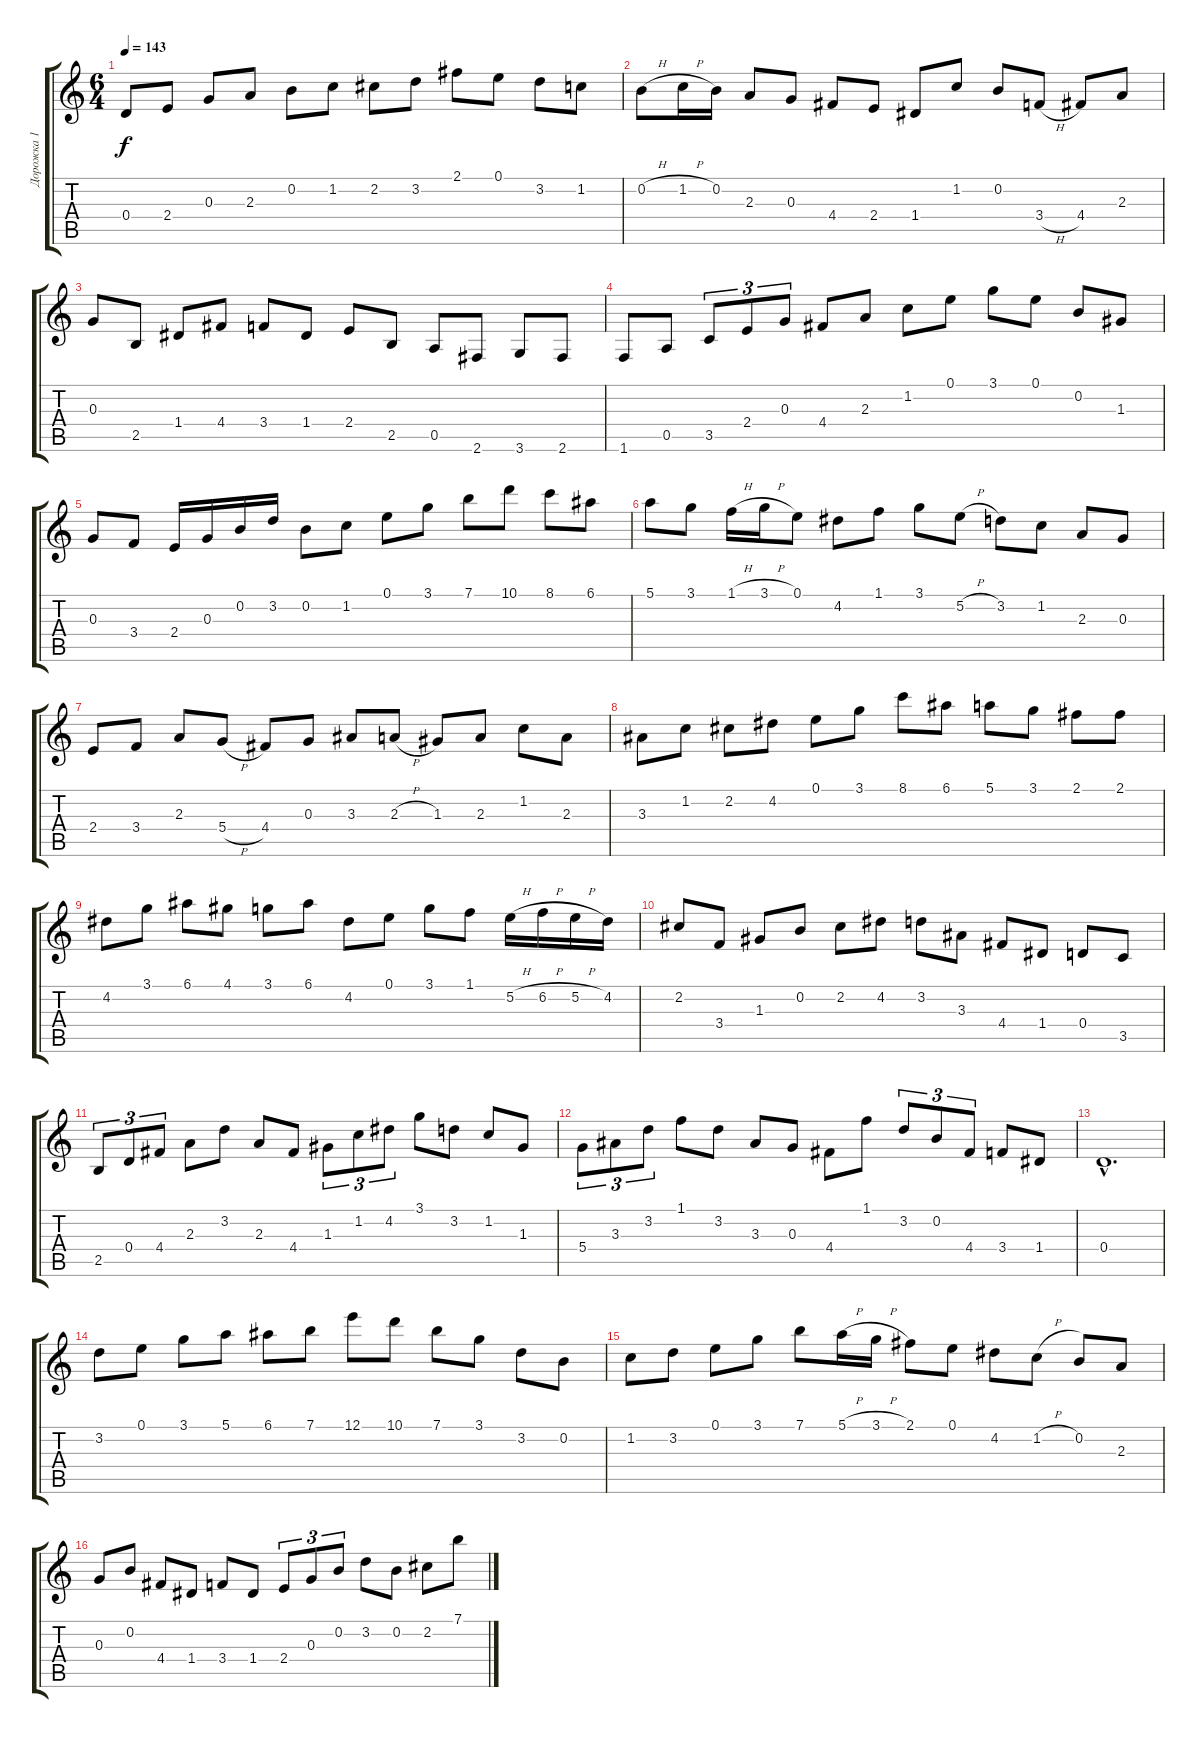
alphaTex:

\track ("Дорожка 1" "Дорожка 1") {instrument acousticguitarnylon}
\staff {score tabs}
\tuning (E4 B3 G3 D3 A2 E2) {hide}
\ts (6 4)
\tempo 143
\clef g2
\ks c
0.4.8{dy f instrument acousticguitarnylon} 2.4.8 0.3.8 2.3.8 0.2.8 1.2.8 2.2.8 3.2.8 2.1.8 0.1.8 3.2.8 1.2.8 |
0.2{h}.8 1.2{h}.16 0.2.16 2.3.8 0.3.8 4.4.8 2.4.8 1.4.8 1.2.8 0.2.8 3.4{h}.8 4.4.8 2.3.8 |
0.3.8 2.5.8 1.4.8 4.4.8 3.4.8 1.4.8 2.4.8 2.5.8 0.5.8 2.6.8 3.6.8 2.6.8 |
1.6.8 0.5.8 3.5.8{tu (3 2)} 2.4.8{tu (3 2)} 0.3.8{tu (3 2)} 4.4.8 2.3.8 1.2.8 0.1.8 3.1.8 0.1.8 0.2.8 1.3.8 |
0.3.8 3.4.8 2.4.16 0.3.16 0.2.16 3.2.16 0.2.8 1.2.8 0.1.8 3.1.8 7.1.8 10.1.8 8.1.8 6.1.8 |
5.1.8 3.1.8 1.1{h}.16 3.1{h}.16 0.1.8 4.2.8 1.1.8 3.1.8 5.2{h}.8 3.2.8 1.2.8 2.3.8 0.3.8 |
2.4.8 3.4.8 2.3.8 5.4{h}.8 4.4.8 0.3.8 3.3.8 2.3{h}.8 1.3.8 2.3.8 1.2.8 2.3.8 |
3.3.8 1.2.8 2.2.8 4.2.8 0.1.8 3.1.8 8.1.8 6.1.8 5.1.8 3.1.8 2.1.8 2.1.8 |
4.2.8 3.1.8 6.1.8 4.1.8 3.1.8 6.1.8 4.2.8 0.1.8 3.1.8 1.1.8 5.2{h}.16 6.2{h}.16 5.2{h}.16 4.2.16 |
2.2.8 3.4.8 1.3.8 0.2.8 2.2.8 4.2.8 3.2.8 3.3.8 4.4.8 1.4.8 0.4.8 3.5.8 |
2.5.8{tu (3 2)} 0.4.8{tu (3 2)} 4.4.8{tu (3 2)} 2.3.8 3.2.8 2.3.8 4.4.8 1.3.8{tu (3 2)} 1.2.8{tu (3 2)} 4.2.8{tu (3 2)} 3.1.8 3.2.8 1.2.8 1.3.8 |
5.4.8{tu (3 2)} 3.3.8{tu (3 2)} 3.2.8{tu (3 2)} 1.1.8 3.2.8 3.3.8 0.3.8 4.4.8 1.1.8 3.2.8{tu (3 2)} 0.2.8{tu (3 2)} 4.4.8{tu (3 2)} 3.4.8 1.4.8 |
0.4{hac}.1{d} |
3.2.8 0.1.8 3.1.8 5.1.8 6.1.8 7.1.8 12.1.8 10.1.8 7.1.8 3.1.8 3.2.8 0.2.8 |
1.2.8 3.2.8 0.1.8 3.1.8 7.1.8 5.1{h}.16 3.1{h}.16 2.1.8 0.1.8 4.2.8 1.2{h}.8 0.2.8 2.3.8 |
0.3.8 0.2.8 4.4.8 1.4.8 3.4.8 1.4.8 2.4.8{tu (3 2)} 0.3.8{tu (3 2)} 0.2.8{tu (3 2)} 3.2.8 0.2.8 2.2.8 7.1.8
